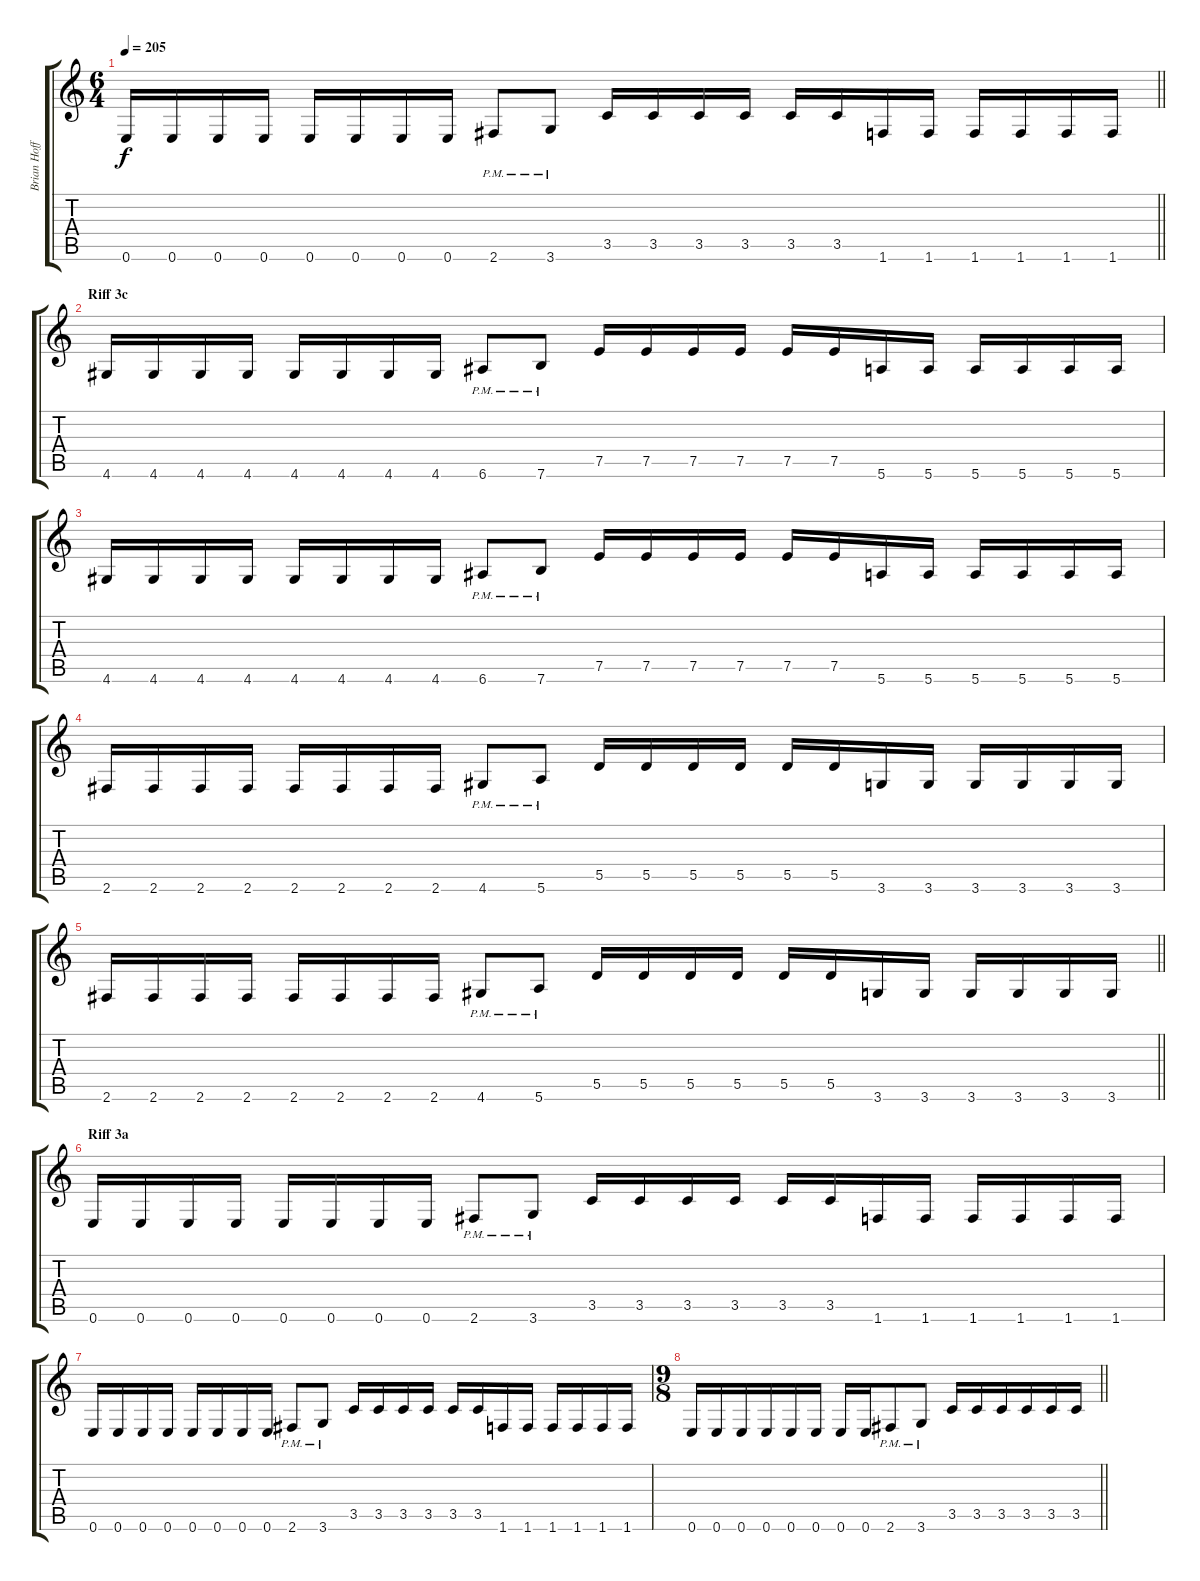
\track ("Brian Hoffman" "Brian Hoff") {instrument distortionguitar}
\staff {score tabs}
\tuning (E4 B3 G3 D3 A2 E2) {hide}
\ts (6 4)
\tempo 205
\clef g2
\barLineRight lightlight
\ks c
0.6.16{dy f} 0.6.16 0.6.16 0.6.16 0.6.16 0.6.16 0.6.16 0.6.16 2.6{pm}.8 3.6{pm}.8 3.5.16 3.5.16 3.5.16 3.5.16 3.5.16 3.5.16 1.6.16 1.6.16 1.6.16 1.6.16 1.6.16 1.6.16 |
\section ("" "Riff 3c")
4.6.16 4.6.16 4.6.16 4.6.16 4.6.16 4.6.16 4.6.16 4.6.16 6.6{pm}.8 7.6{pm}.8 7.5.16 7.5.16 7.5.16 7.5.16 7.5.16 7.5.16 5.6.16 5.6.16 5.6.16 5.6.16 5.6.16 5.6.16 |
4.6.16 4.6.16 4.6.16 4.6.16 4.6.16 4.6.16 4.6.16 4.6.16 6.6{pm}.8 7.6{pm}.8 7.5.16 7.5.16 7.5.16 7.5.16 7.5.16 7.5.16 5.6.16 5.6.16 5.6.16 5.6.16 5.6.16 5.6.16 |
2.6.16 2.6.16 2.6.16 2.6.16 2.6.16 2.6.16 2.6.16 2.6.16 4.6{pm}.8 5.6{pm}.8 5.5.16 5.5.16 5.5.16 5.5.16 5.5.16 5.5.16 3.6.16 3.6.16 3.6.16 3.6.16 3.6.16 3.6.16 |
\barLineRight lightlight
2.6.16 2.6.16 2.6.16 2.6.16 2.6.16 2.6.16 2.6.16 2.6.16 4.6{pm}.8 5.6{pm}.8 5.5.16 5.5.16 5.5.16 5.5.16 5.5.16 5.5.16 3.6.16 3.6.16 3.6.16 3.6.16 3.6.16 3.6.16 |
\section ("" "Riff 3a")
0.6.16 0.6.16 0.6.16 0.6.16 0.6.16 0.6.16 0.6.16 0.6.16 2.6{pm}.8 3.6{pm}.8 3.5.16 3.5.16 3.5.16 3.5.16 3.5.16 3.5.16 1.6.16 1.6.16 1.6.16 1.6.16 1.6.16 1.6.16 |
0.6.16 0.6.16 0.6.16 0.6.16 0.6.16 0.6.16 0.6.16 0.6.16 2.6{pm}.8 3.6{pm}.8 3.5.16 3.5.16 3.5.16 3.5.16 3.5.16 3.5.16 1.6.16 1.6.16 1.6.16 1.6.16 1.6.16 1.6.16 |
\ts (9 8)
\barLineRight lightlight
0.6.16 0.6.16 0.6.16 0.6.16 0.6.16 0.6.16 0.6.16 0.6.16 2.6{pm}.8 3.6{pm}.8 3.5.16 3.5.16 3.5.16 3.5.16 3.5.16 3.5.16
